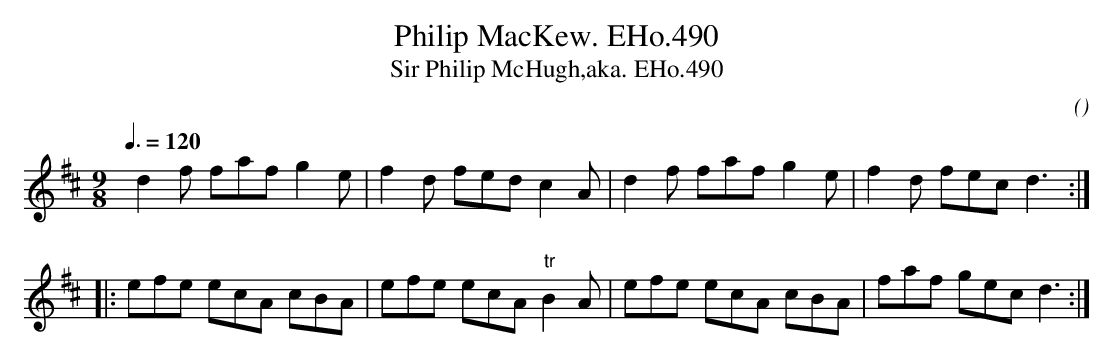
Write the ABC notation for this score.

X:1
T:Philip MacKew. EHo.490
T:Sir Philip McHugh,aka. EHo.490
M:9/8
L:1/8
Q:3/8=120
C:
O:
K:D
yd2f faf g2e | f2d fed c2A | d2f faf g2e | f2d fec d3 :|
|: efe ecA cBA | efe ecA "tr"B2A | efe ecA cBA | faf gec d3 :|
